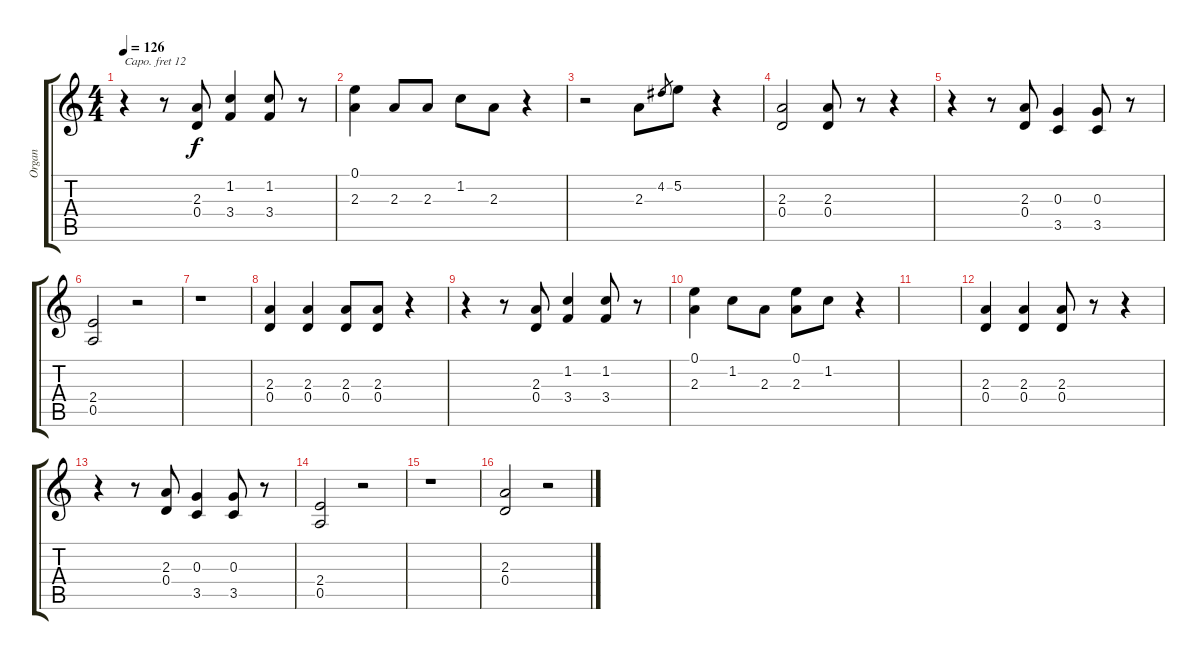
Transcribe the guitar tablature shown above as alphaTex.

\track ("Organ" "Organ") {instrument rockorgan}
\staff {score tabs}
\capo 12
\tuning (E4 B3 G3 D3 A2 E2) {hide}
\ts (4 4)
\tempo 126
\clef g2
\ks c
r.4{dy f} r.8 (2.3 0.4).8 (1.2 3.4).4 (1.2 3.4).8 r.8 |
(0.1 2.3).4 2.3.8 2.3.8 1.2.8 2.3.8 r.4 |
r.2 2.3.8 4.2.8{gr} 5.2.8 r.4 |
(2.3 0.4).2 (2.3 0.4).8 r.8 r.4 |
r.4 r.8 (2.3 0.4).8 (0.3 3.5).4 (0.3 3.5).8 r.8 |
(2.4 0.5).2 r.2 |
r.1 |
(2.3 0.4).4 (2.3 0.4).4 (2.3 0.4).8 (2.3 0.4).8 r.4 |
r.4 r.8 (2.3 0.4).8 (1.2 3.4).4 (1.2 3.4).8 r.8 |
(0.1 2.3).4 1.2.8 2.3.8 (0.1 2.3).8 1.2.8 r.4 |
|
(2.3 0.4).4 (2.3 0.4).4 (2.3 0.4).8 r.8 r.4 |
r.4 r.8 (2.3 0.4).8 (0.3 3.5).4 (0.3 3.5).8 r.8 |
(2.4 0.5).2 r.2 |
r.1 |
(2.3 0.4).2 r.2
